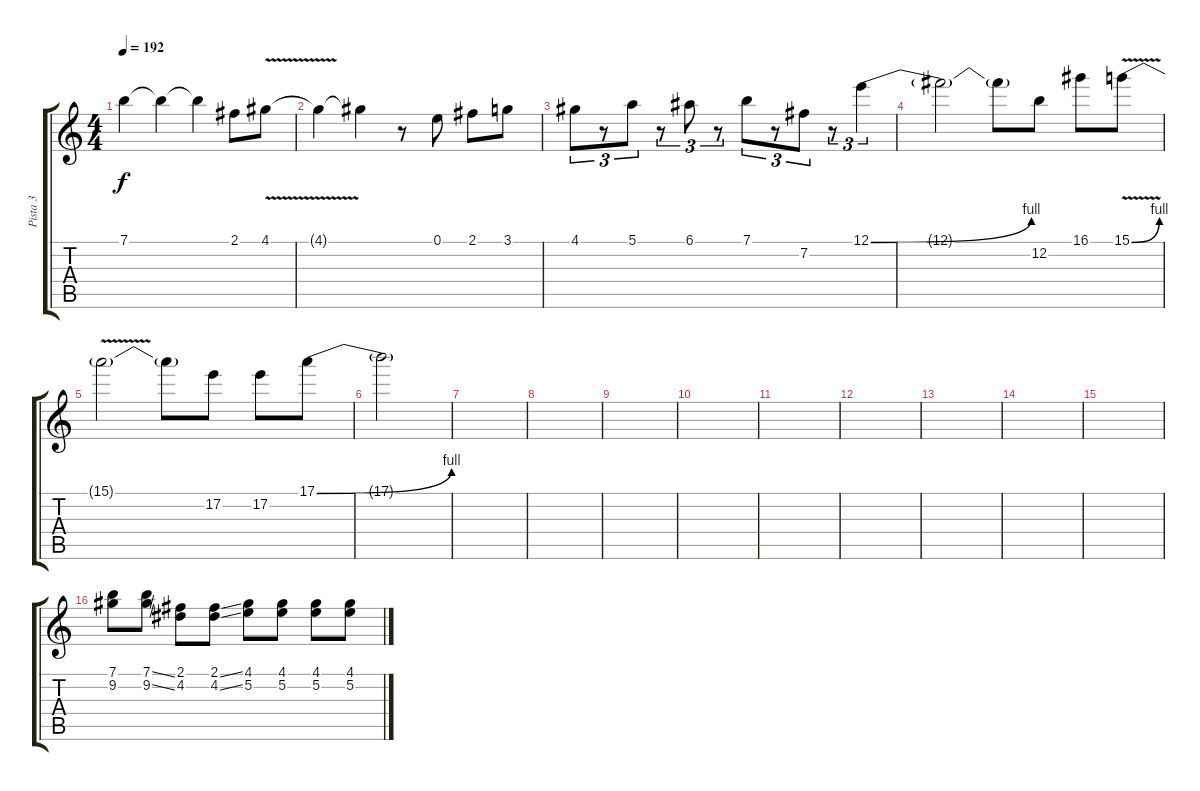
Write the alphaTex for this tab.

\track ("Pista 3" "Pista 3") {instrument distortionguitar}
\staff {score tabs}
\tuning (E4 B3 G3 D3 A2 E2) {hide}
\ts (4 4)
\tempo 192
\clef g2
\ks c
7.1{t}.4{dy f} 7.1{t}.4 7.1{t}.4 2.1.8 4.1{v}.8 |
4.1{t}.4 4.1{t}.4 r.8 0.1.8 2.1.8 3.1.8 |
4.1.8{tu (3 2)} r.8{tu (3 2)} 5.1.8{tu (3 2)} r.8{tu (3 2)} 6.1.8{tu (3 2)} r.8{tu (3 2)} 7.1.8{tu (3 2)} r.8{tu (3 2)} 7.2.8{tu (3 2)} r.8{tu (3 2)} 12.1{be (bend 0 0 60 4)}.4{tu (3 2)} |
12.1{t}.2 12.1{t}.8 12.2.8 16.1.8 15.1{be (bend 0 0 60 4) v}.8 |
15.1{t}.2 15.1{t}.8 17.2.8 17.2.8 17.1{be (bend 0 0 60 4)}.8 |
17.1{t}.2 |
|
|
|
|
|
|
|
|
|
(7.1 9.2).8 (7.1{ss} 9.2{ss}).8 (2.1 4.2).8 (2.1{ss} 4.2{ss}).8 (4.1 5.2).8 (4.1 5.2).8 (4.1 5.2).8 (4.1{ss} 5.2{ss}).8
